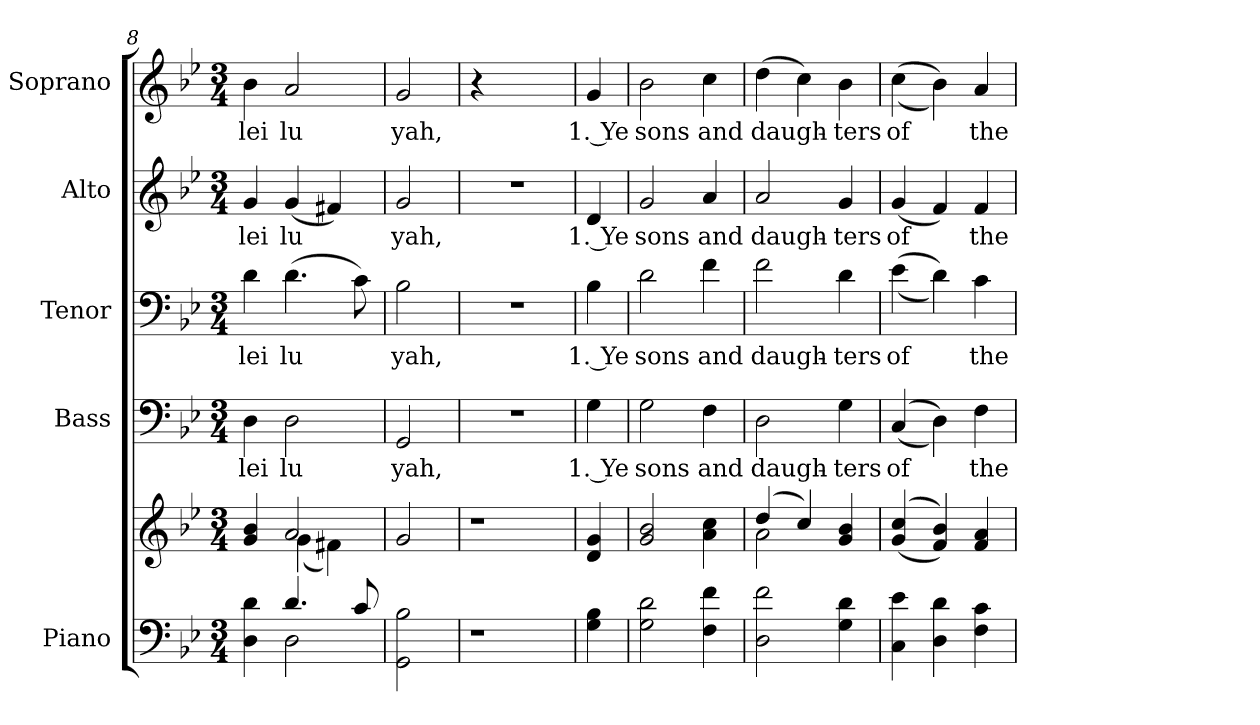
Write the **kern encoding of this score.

**kern	**kern	**kern	**text	**kern	**text	**kern	**text	**kern	**text
*part5	*part5	*part4	*part4	*part3	*part3	*part2	*part2	*part1	*part1
*staff6	*staff5	*staff4	*staff4	*staff3	*staff3	*staff2	*staff2	*staff1	*staff1
*I"Piano	*	*I"Bass	*	*I"Tenor	*	*I"Alto	*	*I"Soprano	*
*I'Pno.	*	*I'B.	*	*I'T.	*	*I'A.	*	*I'S.	*
!!LO:PB:g=z
*clefF4	*clefG2	*clefF4	*	*clefF4	*	*clefG2	*	*clefG2	*
*k[b-e-]	*k[b-e-]	*k[b-e-]	*	*k[b-e-]	*	*k[b-e-]	*	*k[b-e-]	*
*B-:	*B-:	*B-:	*	*B-:	*	*B-:	*	*B-:	*
*M3/4	*M3/4	*M3/4	*	*M3/4	*	*M3/4	*	*M3/4	*
=8	=8	=8	=8	=8	=8	=8	=8	=8	=8
*^	*^	*	*	*	*	*	*	*	*
!	!	!	!	!	!LO:LY:b:color=#000000	!	!	!	!	!	!
!	!	!	!	!	!	!	!LO:LY:b:color=#000000	!	!	!	!
!	!	!	!	!	!	!	!	!	!LO:LY:b:color=#000000	!	!
!	!	!	!	!	!	!	!	!	!	!	!LO:LY:b:color=#000000
4Di\ 4di	4ryy	4gi/ 4b-i	4ryy	4Di\	lei	4di\	lei	4gi/	lei	4b-i\	lei
!	!	!	!	!	!LO:LY:b:color=#000000	!	!	!	!	!	!
!	!	!	!	!	!	!	!LO:LY:b:color=#000000	!	!	!	!
!	!	!	!	!	!	!	!	!	!LO:LY:b:color=#000000	!	!
!	!	!	!	!	!	!	!	!	!	!	!LO:LY:b:color=#000000
4.di/	2Di\	2ai/	(4gi\	2Di\	lu	(4.di\	lu	(4gi/	lu	2ai/	lu
.	.	.	4f#Xi\)	.	.	.	.	4f#Xi/)	.	.	.
8ci/	.	.	.	.	.	8ci\)	.	.	.	.	.
*v	*v	*	*	*	*	*	*	*	*	*	*
*	*v	*v	*	*	*	*	*	*	*	*
=9	=9	=9	=9	=9	=9	=9	=9	=9	=9
!	!	!	!LO:LY:b:color=#000000	!	!	!	!	!	!
!	!	!	!	!	!LO:LY:b:color=#000000	!	!	!	!
!	!	!	!	!	!	!	!LO:LY:b:color=#000000	!	!
!	!	!	!	!	!	!	!	!	!LO:LY:b:color=#000000
2GGi\ 2B-i	2gi/	2GGi/	yah,	2B-i\	yah,	2gi/	yah,	2gi/	yah,
!!LO:PB:g=z
=10	=10	=10	=10	=10	=10	=10	=10	=10	=10
!LO:N:vis=1	!LO:N:vis=1	!LO:N:vis=1	!	!LO:N:vis=1	!	!LO:N:vis=1	!	!	!
4r	4r	2.r	.	2.r	.	2.r	.	4r	.
2ryy	2ryy	.	.	.	.	.	.	2ryy	.
=11	=11	=11	=11	=11	=11	=11	=11	=11	=11
!	!	!	!LO:LY:b:color=#000000	!	!	!	!	!	!
!	!	!	!	!	!LO:LY:b:color=#000000	!	!	!	!
!	!	!	!	!	!	!	!LO:LY:b:color=#000000	!	!
!	!	!	!	!	!	!	!	!	!LO:LY:b:color=#000000
4Gi\ 4B-i	4di/ 4gi	4Gi\	1. Ye	4B-i\	1. Ye	4di/	1. Ye	4gi/	1. Ye
=12	=12	=12	=12	=12	=12	=12	=12	=12	=12
!	!	!	!LO:LY:b:color=#000000	!	!	!	!	!	!
!	!	!	!	!	!LO:LY:b:color=#000000	!	!	!	!
!	!	!	!	!	!	!	!LO:LY:b:color=#000000	!	!
!	!	!	!	!	!	!	!	!	!LO:LY:b:color=#000000
2Gi\ 2di	2gi/ 2b-i	2Gi\	sons	2di\	sons	2gi/	sons	2b-i\	sons
!	!	!	!LO:LY:b:color=#000000	!	!	!	!	!	!
!	!	!	!	!	!LO:LY:b:color=#000000	!	!	!	!
!	!	!	!	!	!	!	!LO:LY:b:color=#000000	!	!
!	!	!	!	!	!	!	!	!	!LO:LY:b:color=#000000
4Fi\ 4fi	4ai\ 4cci	4Fi\	and	4fi\	and	4ai/	and	4cci\	and
=13	=13	=13	=13	=13	=13	=13	=13	=13	=13
*	*^	*	*	*	*	*	*	*	*
!	!	!	!	!LO:LY:b:color=#000000	!	!	!	!	!	!
!	!	!	!	!	!	!LO:LY:b:color=#000000	!	!	!	!
!	!	!	!	!	!	!	!	!LO:LY:b:color=#000000	!	!
!	!	!	!	!	!	!	!	!	!	!LO:LY:b:color=#000000
2Di\ 2fi	(4ddi/	2ai\	2Di\	daugh-	2fi\	daugh-	2ai/	daugh-	(4ddi\	daugh-
.	4cci/)	.	.	.	.	.	.	.	4cci\)	.
!	!	!	!	!LO:LY:b:color=#000000	!	!	!	!	!	!
!	!	!	!	!	!	!LO:LY:b:color=#000000	!	!	!	!
!	!	!	!	!	!	!	!	!LO:LY:b:color=#000000	!	!
!	!	!	!	!	!	!	!	!	!	!LO:LY:b:color=#000000
4Gi\ 4di	4gi/ 4b-i	4ryy	4Gi\	-ters	4di\	-ters	4gi/	-ters	4b-i\	-ters
*	*v	*v	*	*	*	*	*	*	*	*
!!LO:PB:g=z
=14	=14	=14	=14	=14	=14	=14	=14	=14	=14
*	*^	*	*	*	*	*	*	*	*
!	!	!	!	!LO:LY:b:color=#000000	!	!	!	!	!	!
*	*v	*v	*	*	*	*	*	*	*	*
*	*^	*	*	*	*	*	*	*	*
!	!	!	!	!	!	!LO:LY:b:color=#000000	!	!	!	!
*	*v	*v	*	*	*	*	*	*	*	*
*	*^	*	*	*	*	*	*	*	*
!	!	!	!	!	!	!	!	!LO:LY:b:color=#000000	!	!
*	*v	*v	*	*	*	*	*	*	*	*
*	*^	*	*	*	*	*	*	*	*
!	!	!	!	!	!	!	!	!	!	!LO:LY:b:color=#000000
*	*v	*v	*	*	*	*	*	*	*	*
4Ci\ 4e-i	((4gi/ 4cci	((4Ci/	of	((4e-i\	of	(4gi/	of	((4cci\	of
4Di\ 4di	4fi/ 4b-i))	4Di\))	.	4di\))	.	4fi/)	.	4b-i\))	.
!	!	!	!LO:LY:b:color=#000000	!	!	!	!	!	!
!	!	!	!	!	!LO:LY:b:color=#000000	!	!	!	!
!	!	!	!	!	!	!	!LO:LY:b:color=#000000	!	!
!	!	!	!	!	!	!	!	!	!LO:LY:b:color=#000000
4Fi\ 4ci	4fi/ 4ai	4Fi\	the	4ci\	the	4fi/	the	4ai/	the
=	=	=	=	=	=	=	=	=	=
*-	*-	*-	*-	*-	*-	*-	*-	*-	*-
